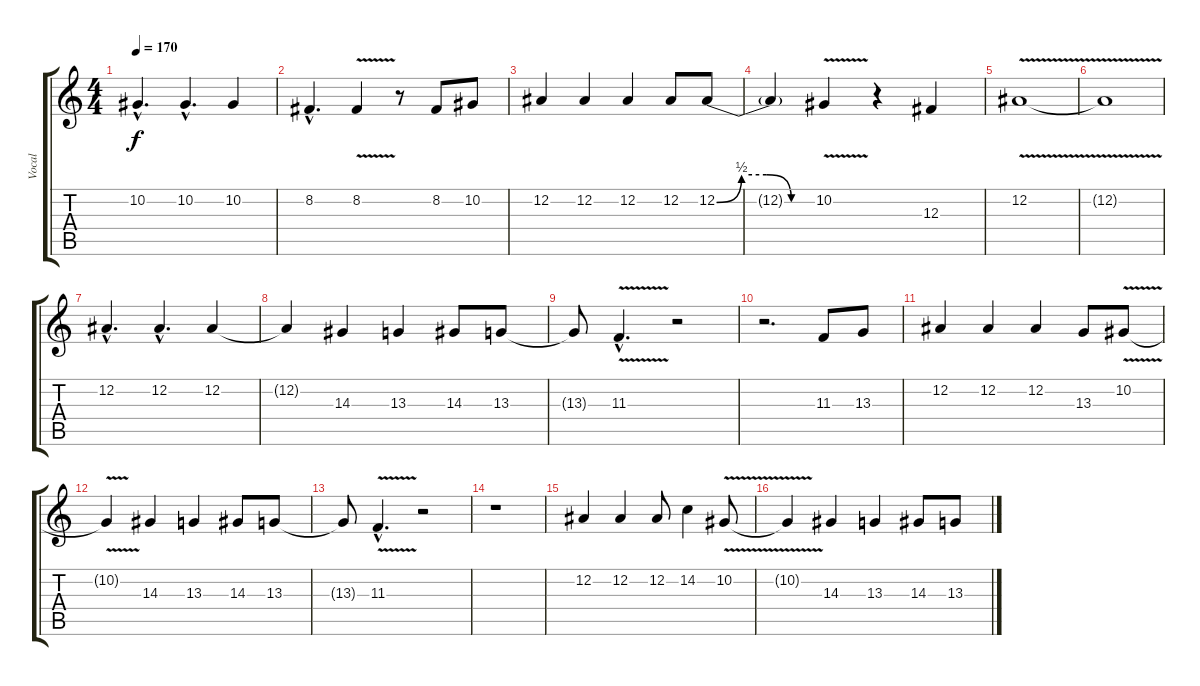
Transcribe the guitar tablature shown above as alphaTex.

\track ("Vocal" "Vocal") {instrument tenorsax}
\staff {score tabs}
\tuning (Eb4 Bb3 Gb3 Db3 Ab2 Eb2) {hide}
\ts (4 4)
\tempo 170
\clef g2
\ks c
10.2{hac}.4{d dy f} 10.2{hac}.4{d} 10.2.4 |
8.2{hac}.4{d} 8.2{v}.4 r.8 8.2.8 10.2.8 |
12.2.4 12.2.4 12.2.4 12.2.8 12.2{be (custom 0 0 15 2 30 2 45 0 60 0)}.8 |
12.2{t}.4 10.2{v}.4 r.4 12.3.4 |
12.2{v}.1 |
12.2{t}.1 |
12.2{hac}.4{d} 12.2{hac}.4{d} 12.2.4 |
12.2{t}.4 14.3.4 13.3.4 14.3.8 13.3.8 |
13.3{t}.8 11.3{v hac}.4{d} r.2 |
r.2{d} 11.3.8 13.3.8 |
12.2.4 12.2.4 12.2.4 13.3.8 10.2{v}.8 |
10.2{t}.4 14.3.4 13.3.4 14.3.8 13.3.8 |
13.3{t}.8 11.3{v hac}.4{d} r.2 |
r.1 |
12.2.4 12.2.4 12.2.8 14.2.4 10.2{v}.8 |
10.2{t}.4 14.3.4 13.3.4 14.3.8 13.3.8
